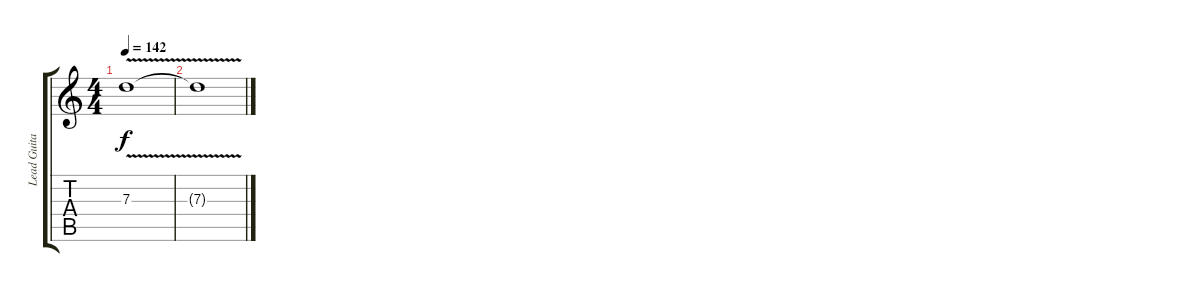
\track ("Lead Guitar" "Lead Guita") {instrument distortionguitar}
\staff {score tabs}
\tuning (E4 B3 G3 D3 A2 E2) {hide}
\ts (4 4)
\tempo 142
\clef g2
\ks c
7.3{v}.1{dy f} |
7.3{t}.1
